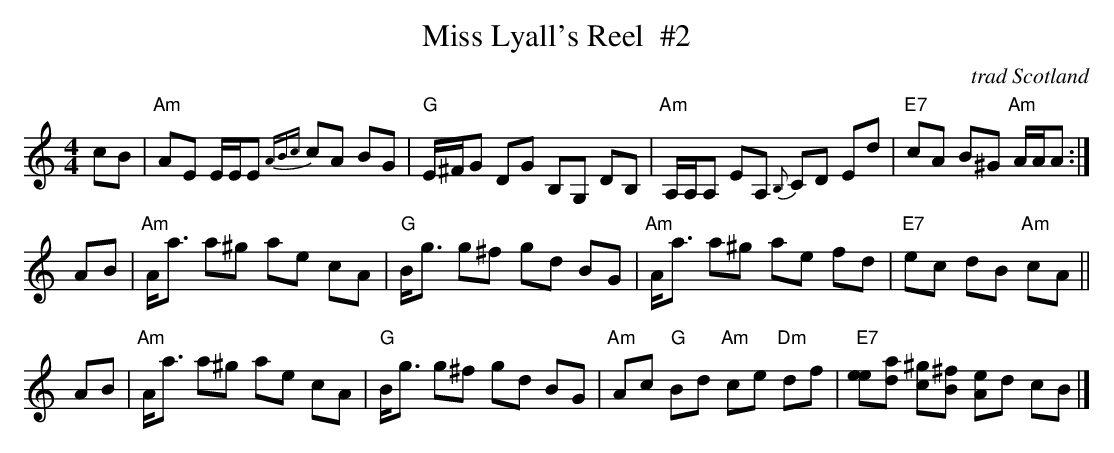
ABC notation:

X:1
T: Miss Lyall's Reel  #2
O: trad Scotland
M: 4/4
K: Am
cB |\
"Am"AE E/E/E {ABc}cA BG | "G"E/^F/G DG B,G, DB, |\
"Am"A,/A,/A, EA, {B,}CD Ed | "E7"cA B^G "Am"A/A/A :|
AB |\
"Am"A<a a^g ae cA | "G"B<g g^f gd BG |\
"Am"A<a a^g ae fd | "E7"ec dB "Am"cA ||
AB |\
"Am"A<a a^g ae cA | "G"B<g g^f gd BG |\
"Am"Ac "G"Bd "Am"ce "Dm"df | "E7"[ee][ad] [^gc][^fB] [eA]d cB |]
